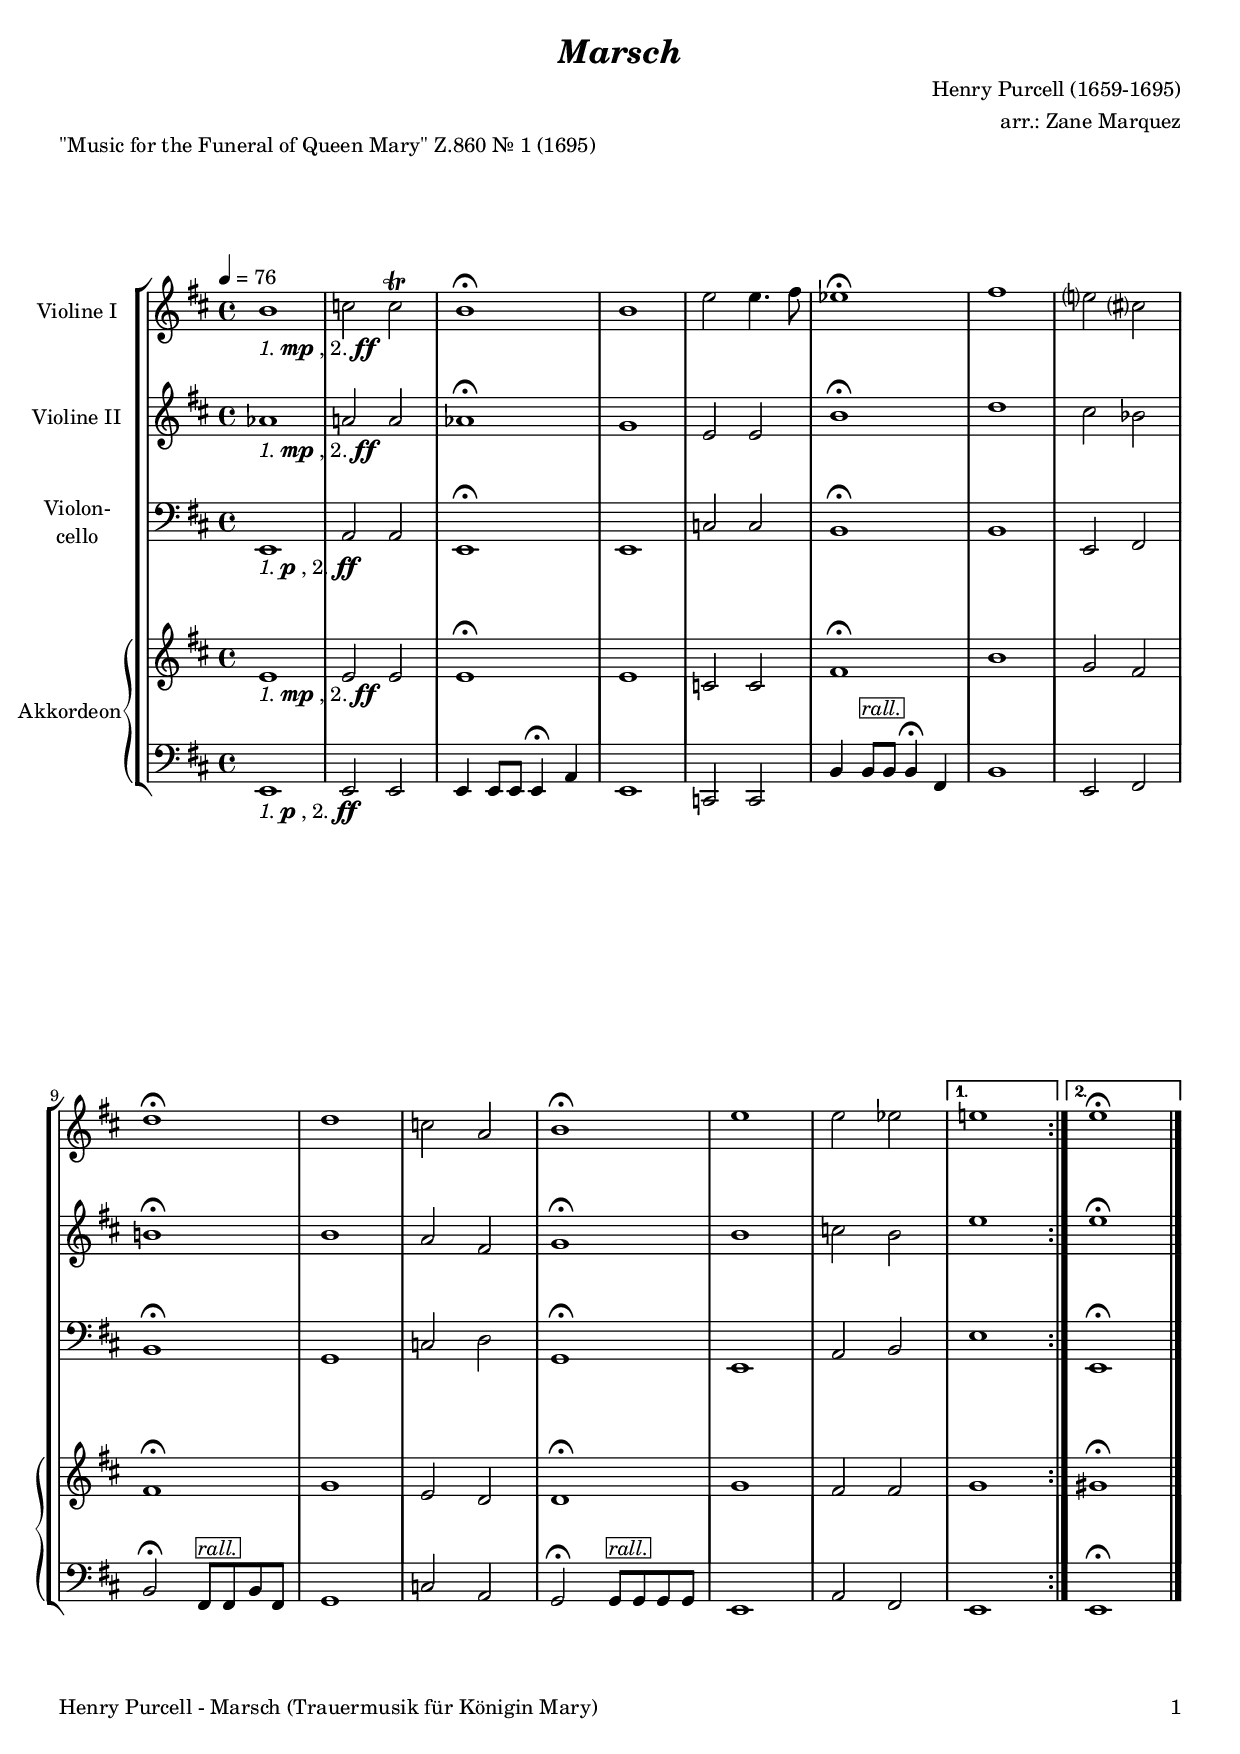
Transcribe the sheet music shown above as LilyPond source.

\version "2.24.4"
\include "deutsch.ly"

#(set-global-staff-size 18)

\header {
  title       = \markup \bold \italic "Marsch"
  composer    = "Henry Purcell (1659-1695)"
  arranger    = "arr.: Zane Marquez"
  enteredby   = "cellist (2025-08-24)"
  piece       = "\"Music for the Funeral of Queen Mary\" Z.860 Nr. 1 (1695)"
}

voiceconsts = {
  \key a \minor
  \time 4/4
%  \numericTimeSignature
  \compressEmptyMeasures
% Set default beaming for all staves
%  \set Timing.beamExceptions = #'()
%  \set Timing.baseMoment     = #(ly:make-moment 1 4)
%  \set Timing.beatStructure  = #'(1 1 1)
  \tempo 4=76
}

mipz = "pizzicato strings"
mivl = "violin"
miba = "cello"
% mikl = "bright acoustic"
% mikl = "church organ"
mikl = "concertina"


mpff = \markup { \italic "1." \dynamic mp ", 2." \dynamic ff }
pff  = \markup { \italic "1." \dynamic p ", 2." \dynamic ff }
rall = \markup \box \italic "rall."

va = \relative c'' {
  \voiceconsts
  
  \repeat volta 2 {
    a1_\mpff
    b2 b\trill
    a1\fermata
    a
    d2 d4. e8
    des1\fermata
    e
    d?2 h?

    c1\fermata
    c
    b2 g
    a1\fermata
    d
    d2 des
  }
  \alternative {
    { d!1 }
    { d\fermata }
  } \bar "|."
}

vb = \relative c'' {
  \voiceconsts
  
  \repeat volta 2 {
    ges1_\mpff
    g!2 g
    ges1\fermata
    f
    d2 d
    a'1\fermata
    c
    h2 as

    a!1\fermata
    a
    g2 e
    f1\fermata
    a
    b2 a
  }
  \alternative {
    { d1 }
    { d\fermata }
  } \bar "|."
}

vc = \relative c, {
  \voiceconsts
  \clef "bass"
  
  \repeat volta 2 {
    d1_\pff
    g2 g
    d1\fermata
    d
    b'2 b
    a1\fermata
    a
    d,2 e
    a1\fermata

    f
    b2 c
    f,1\fermata
    d
    g2 a
  }
  \alternative {
    { d1 }
    { d,\fermata }
  } \bar "|."
}

vd = \relative c' {
  \voiceconsts
  
  \repeat volta 2 {
    d1_\mpff
    d2 d
    d1\fermata
    d
    b2 b
    e1\fermata
    a
    f2 e
    e1\fermata

    f
    d2 c
    c1\fermata
    f
    e2 e
  }
  \alternative {
    { f1 }
    { fis\fermata }
  } \bar "|."
}

ve = \relative c, {
  \voiceconsts
  \clef "bass"
  
  \repeat volta 2 {
    d1_\pff
    d2 d
    d4 d8 d d4\fermata g
    d1
    b2 b
    a'4 a8^\rall a a4\fermata e
    a1
    d,2 e
    a\fermata e8^\rall e a e

    f1
    b2 g
    f\fermata f8^\rall f f f
    d1
    g2 e
  }
  \alternative {
    { d1 }
    { d\fermata }
  } \bar "|."
}


music = \new StaffGroup <<
  \new Staff {
    \set Staff.midiInstrument = \mivl
    \set Staff.instrumentName = \markup \center-column { "Violine I" }
    \transpose a h { \va }
  }

  \new Staff {
    \set Staff.midiInstrument = \mivl
    \set Staff.instrumentName = \markup \center-column { "Violine II" }
    \transpose a h { \vb }
  }

  \new Staff {
    \set Staff.midiInstrument = \miba
    \set Staff.instrumentName = \markup \center-column { "Violon-" "cello" }
    \transpose a h { \vc }
  }

  \new PianoStaff <<
    \set PianoStaff.midiInstrument = \mikl
    \set PianoStaff.instrumentName = \markup \center-column { "Akkordeon" }
    <<
      \new Staff {
	\transpose a h { \vd }
      }
      
      %    \new Dynamics \vdy
      
      \new Staff {
	\transpose a h { \ve }
      }
    >>  
  >>
>>

\book {
  \paper {
    print-page-number = ##t
    print-first-page-number = ##t
    ragged-last-bottom = ##f
    oddHeaderMarkup = \markup \null
    evenHeaderMarkup = \markup \null
    oddFooterMarkup = \markup {
      \fill-line {
        \if \should-print-page-number
        "Henry Purcell - Marsch (Trauermusik für Königin Mary)" \fromproperty #'page:page-number-string
      }
    }
    evenFooterMarkup = \oddFooterMarkup
  } \score {
    \music
    \layout {}
  }

  \score {
    \unfoldRepeats \music

    \midi {
      \context {
        \Score
      }
    }
  }
}
